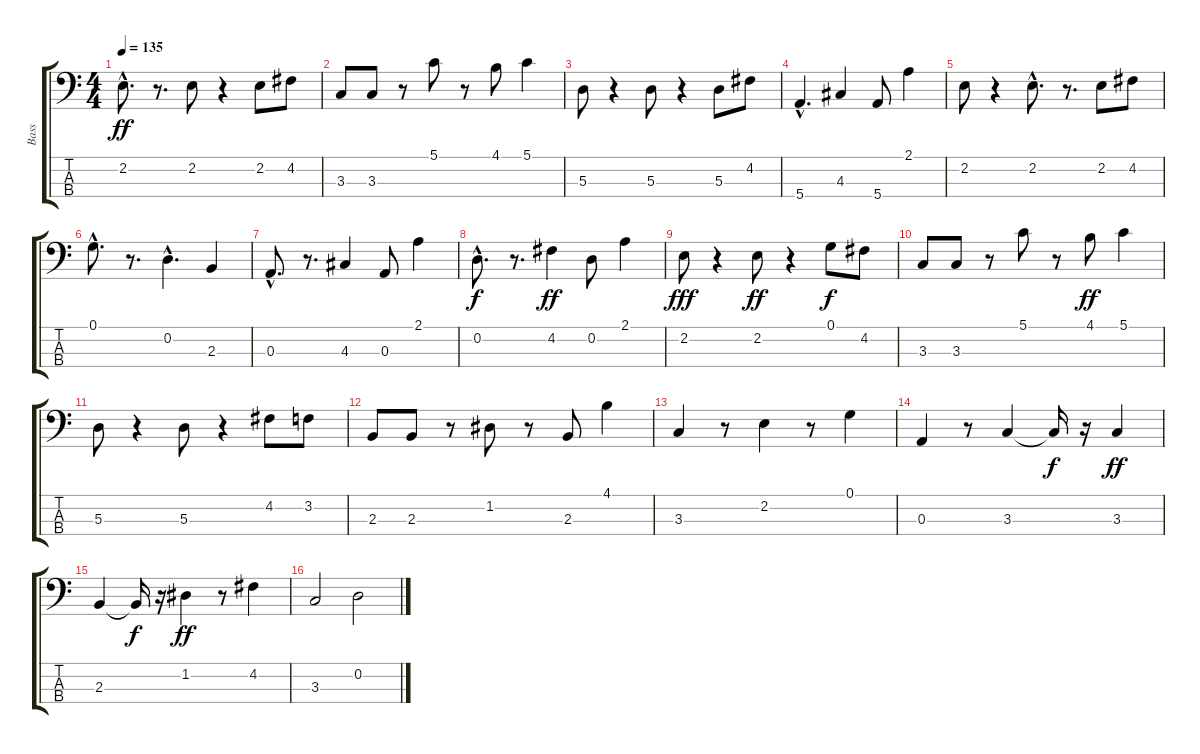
\track ("Bass" "Bass") {instrument fretlessbass}
\staff {score tabs}
\tuning (G2 D2 A1 E1) {hide}
\ts (4 4)
\tempo 135
\clef f4
\ks c
2.2{hac}.8{d dy ff} r.8{d} 2.2.8 r.4 2.2.8 4.2.8 |
3.3.8 3.3.8 r.8 5.1.8 r.8 4.1.8 5.1.4 |
5.3.8 r.4 5.3.8 r.4 5.3.8 4.2.8 |
5.4{hac}.4{d} 4.3.4 5.4.8 2.1.4 |
2.2.8 r.4 2.2{hac}.8{d} r.8{d} 2.2.8 4.2.8 |
0.1{hac}.8{d} r.8{d} 0.2{hac}.4{d} 2.3.4 |
0.3{hac}.8{d} r.8{d} 4.3.4 0.3.8 2.1.4 |
0.2{hac}.8{d dy f} r.8{d} 4.2.4{dy ff} 0.2.8 2.1.4 |
2.2.8{dy fff} r.4 2.2.8{dy ff} r.4 0.1.8{dy f} 4.2.8 |
3.3.8 3.3.8 r.8 5.1.8 r.8 4.1.8{dy ff} 5.1.4 |
5.3.8 r.4 5.3.8 r.4 4.2.8 3.2.8 |
2.3.8 2.3.8 r.8 1.2.8 r.8 2.3.8 4.1.4 |
3.3.4 r.8 2.2.4 r.8 0.1.4 |
0.3.4 r.8 3.3.4 3.3{t}.16{dy f} r.16 3.3.4{dy ff} |
2.3.4 2.3{t}.16{dy f} r.16 1.2.4{dy ff} r.8 4.2.4 |
3.3.2 0.2.2
